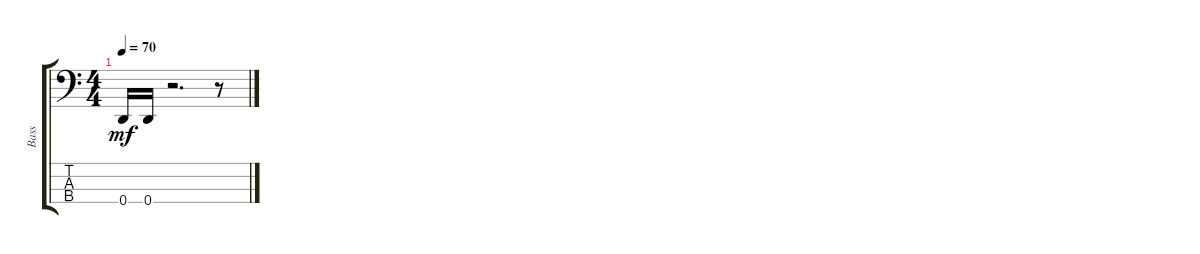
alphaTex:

\track ("Bass" "Bass") {instrument slapbass2}
\staff {score tabs}
\tuning (G2 D2 A1 D1) {hide}
\ts (4 4)
\tempo 70
\clef f4
\ks c
0.4.16{dy mf} 0.4.16 r.2{d} r.8
